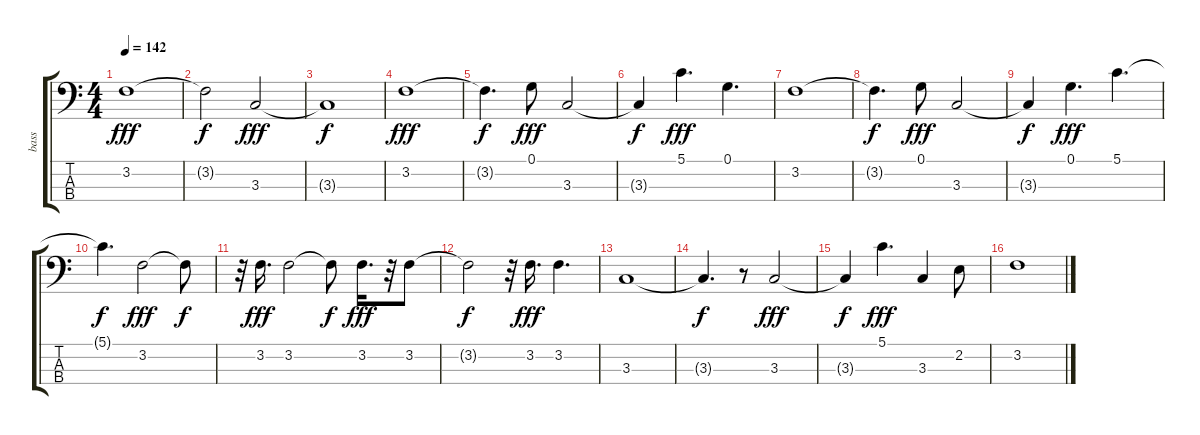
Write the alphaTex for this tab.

\track ("bass " "bass ") {instrument electricbasspick}
\staff {score tabs}
\tuning (G2 D2 A1 E1) {hide}
\ts (4 4)
\tempo 142
\clef f4
\ks c
3.2.1{dy fff} |
3.2{t}.2{dy f} 3.3.2{dy fff} |
3.3{t}.1{dy f} |
3.2.1{dy fff} |
3.2{t}.4{d dy f} 0.1.8{dy fff} 3.3.2 |
3.3{t}.4{dy f} 5.1.4{d dy fff} 0.1.4{d} |
3.2.1 |
3.2{t}.4{d dy f} 0.1.8{dy fff} 3.3.2 |
3.3{t}.4{dy f} 0.1.4{d dy fff} 5.1.4{d} |
5.1{t}.4{d dy f} 3.2.2{dy fff} 3.2{t}.8{dy f} |
r.32 3.2.16{d dy fff} 3.2.2 3.2{t}.8{dy f} 3.2.16{d dy fff} r.32 3.2.8 |
3.2{t}.2{dy f} r.32 3.2.16{d dy fff} 3.2.4{d} |
3.3.1 |
3.3{t}.4{d dy f} r.8 3.3.2{dy fff} |
3.3{t}.4{dy f} 5.1.4{d dy fff} 3.3.4 2.2.8 |
3.2.1
